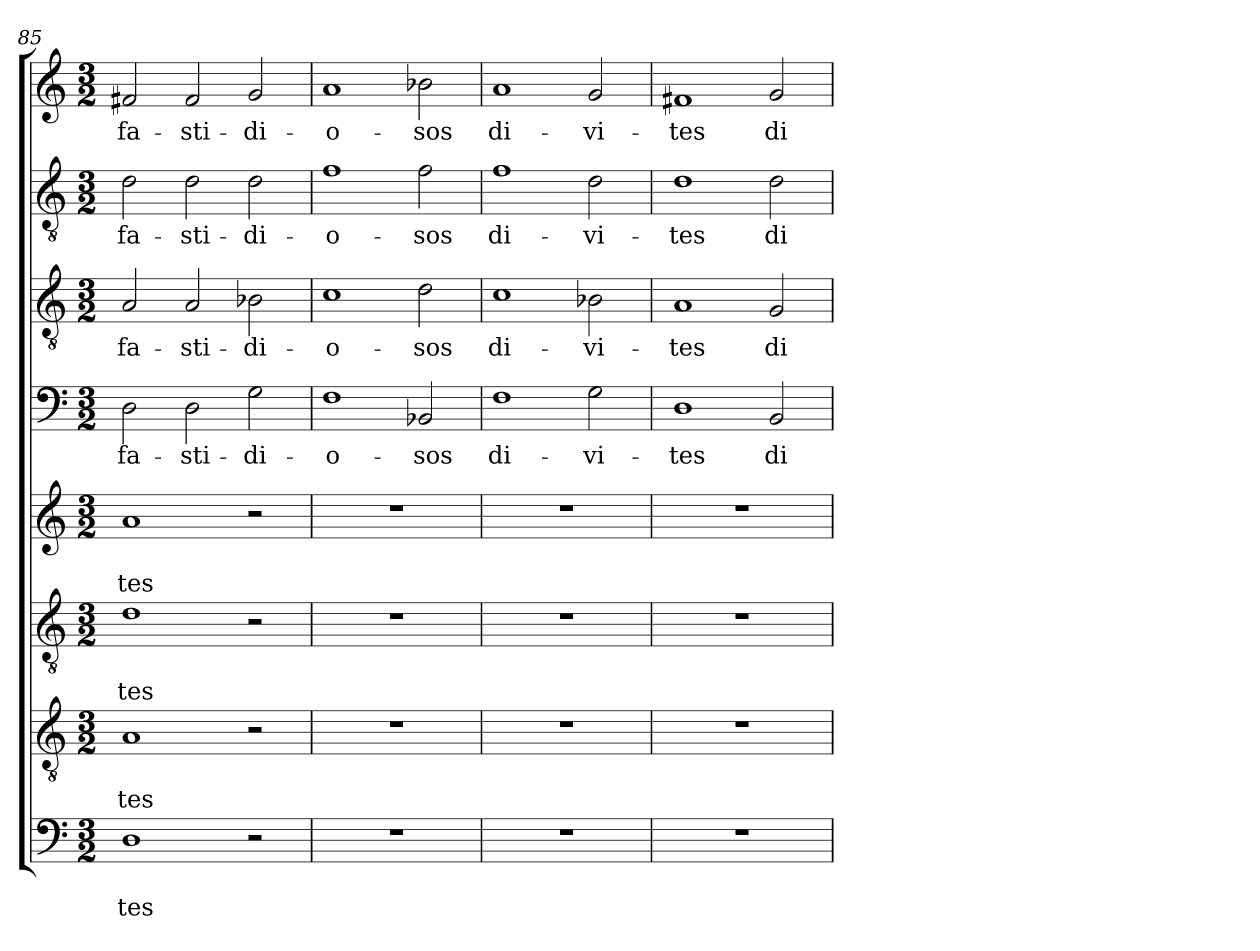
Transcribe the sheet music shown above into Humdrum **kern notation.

**kern	**text	**text	**kern	**text	**text	**kern	**text	**text	**kern	**text	**text	**kern	**text	**kern	**text	**kern	**text	**kern	**text
*part8	*part8	*part8	*part7	*part7	*part7	*part6	*part6	*part6	*part5	*part5	*part5	*part4	*part4	*part3	*part3	*part2	*part2	*part1	*part1
*staff8	*staff8	*staff8	*staff7	*staff7	*staff7	*staff6	*staff6	*staff6	*staff5	*staff5	*staff5	*staff4	*staff4	*staff3	*staff3	*staff2	*staff2	*staff1	*staff1
*clefF4	*	*	*clefGv2	*	*	*clefGv2	*	*	*clefG2	*	*	*clefF4	*	*clefGv2	*	*clefGv2	*	*clefG2	*
*k[]	*	*	*k[]	*	*	*k[]	*	*	*k[]	*	*	*k[]	*	*k[]	*	*k[]	*	*k[]	*
*C:	*	*	*C:	*	*	*C:	*	*	*C:	*	*	*C:	*	*C:	*	*C:	*	*C:	*
*M3/2	*	*	*M3/2	*	*	*M3/2	*	*	*M3/2	*	*	*M3/2	*	*M3/2	*	*M3/2	*	*M3/2	*
=85	=85	=85	=85	=85	=85	=85	=85	=85	=85	=85	=85	=85	=85	=85	=85	=85	=85	=85	=85
!	!	!LO:LY:b	!	!	!LO:LY:b	!	!	!LO:LY:b	!	!	!LO:LY:b	!	!LO:LY:b	!	!LO:LY:b	!	!LO:LY:b	!	!LO:LY:b
1D	.	-tes	1A	.	-tes	1d	.	-tes	1a	.	-tes	2D\	fa-	2A/	fa-	2d\	fa-	2f#X/	fa-
!	!	!	!	!	!	!	!	!	!	!	!	!	!LO:LY:b	!	!LO:LY:b	!	!LO:LY:b	!	!LO:LY:b
.	.	.	.	.	.	.	.	.	.	.	.	2D\	-sti-	2A/	-sti-	2d\	-sti-	2f#/	-sti-
!	!	!	!	!	!	!	!	!	!	!	!	!	!LO:LY:b	!	!LO:LY:b	!	!LO:LY:b	!	!LO:LY:b
2r	.	.	2r	.	.	2r	.	.	2r	.	.	2G\	-di-	2B-X\	-di-	2d\	-di-	2g/	-di-
=86	=86	=86	=86	=86	=86	=86	=86	=86	=86	=86	=86	=86	=86	=86	=86	=86	=86	=86	=86
!	!	!	!	!	!	!	!	!	!	!	!	!	!LO:LY:b	!	!LO:LY:b	!	!LO:LY:b	!	!LO:LY:b
1.r	.	.	1.r	.	.	1.r	.	.	1.r	.	.	1F	-o-	1c	-o-	1f	-o-	1a	-o-
!	!	!	!	!	!	!	!	!	!	!	!	!	!LO:LY:b	!	!LO:LY:b	!	!LO:LY:b	!	!LO:LY:b
.	.	.	.	.	.	.	.	.	.	.	.	2BB-X/	-sos	2d\	-sos	2f\	-sos	2b-X\	-sos
=87	=87	=87	=87	=87	=87	=87	=87	=87	=87	=87	=87	=87	=87	=87	=87	=87	=87	=87	=87
!	!	!	!	!	!	!	!	!	!	!	!	!	!LO:LY:b	!	!LO:LY:b	!	!LO:LY:b	!	!LO:LY:b
1.r	.	.	1.r	.	.	1.r	.	.	1.r	.	.	1F	di-	1c	di-	1f	di-	1a	di-
!	!	!	!	!	!	!	!	!	!	!	!	!	!LO:LY:b	!	!LO:LY:b	!	!LO:LY:b	!	!LO:LY:b
.	.	.	.	.	.	.	.	.	.	.	.	2G\	-vi-	2B-X\	-vi-	2d\	-vi-	2g/	-vi-
=88	=88	=88	=88	=88	=88	=88	=88	=88	=88	=88	=88	=88	=88	=88	=88	=88	=88	=88	=88
!	!	!	!	!	!	!	!	!	!	!	!	!	!LO:LY:b	!	!LO:LY:b	!	!LO:LY:b	!	!LO:LY:b
1.r	.	.	1.r	.	.	1.r	.	.	1.r	.	.	1D	-tes	1A	-tes	1d	-tes	1f#X	-tes
!	!	!	!	!	!	!	!	!	!	!	!	!	!LO:LY:b	!	!LO:LY:b	!	!LO:LY:b	!	!LO:LY:b
.	.	.	.	.	.	.	.	.	.	.	.	2BB/	di-	2G/	di-	2d\	di-	2g/	di-
=	=	=	=	=	=	=	=	=	=	=	=	=	=	=	=	=	=	=	=
*-	*-	*-	*-	*-	*-	*-	*-	*-	*-	*-	*-	*-	*-	*-	*-	*-	*-	*-	*-
